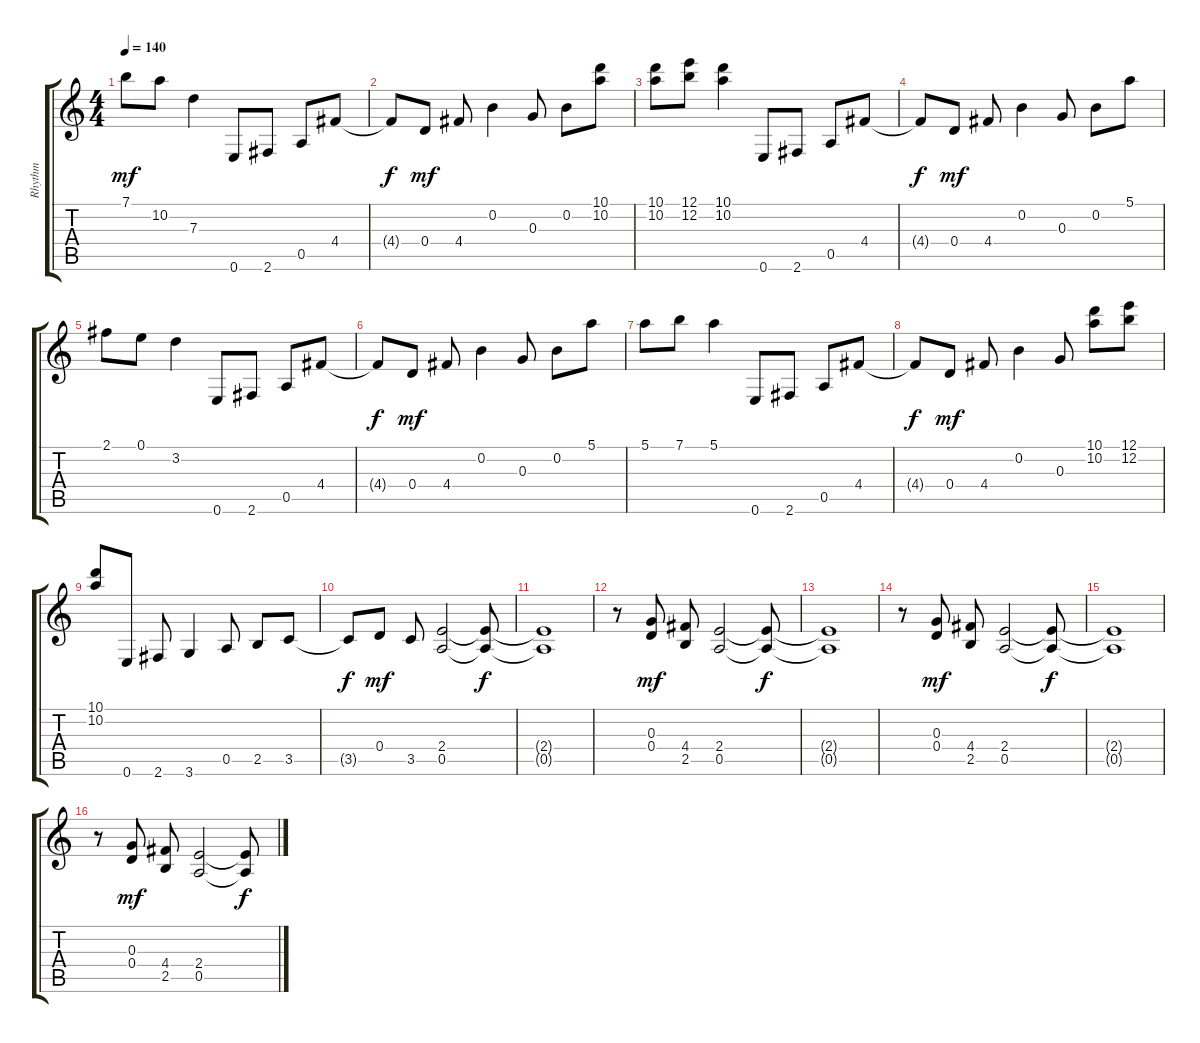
\track ("Rhythm" "Rhythm") {instrument overdrivenguitar}
\staff {score tabs}
\tuning (E4 B3 G3 D3 A2 E2) {hide}
\ts (4 4)
\tempo 140
\clef g2
\ks c
7.1.8{dy mf} 10.2.8 7.3.4 0.6.8 2.6.8 0.5.8 4.4.8 |
4.4{t}.8{dy f} 0.4.8{dy mf} 4.4.8 0.2.4 0.3.8 0.2.8 (10.1 10.2).8 |
(10.1 10.2).8 (12.1 12.2).8 (10.1 10.2).4 0.6.8 2.6.8 0.5.8 4.4.8 |
4.4{t}.8{dy f} 0.4.8{dy mf} 4.4.8 0.2.4 0.3.8 0.2.8 5.1.8 |
2.1.8 0.1.8 3.2.4 0.6.8 2.6.8 0.5.8 4.4.8 |
4.4{t}.8{dy f} 0.4.8{dy mf} 4.4.8 0.2.4 0.3.8 0.2.8 5.1.8 |
5.1.8 7.1.8 5.1.4 0.6.8 2.6.8 0.5.8 4.4.8 |
4.4{t}.8{dy f} 0.4.8{dy mf} 4.4.8 0.2.4 0.3.8 (10.1 10.2).8 (12.1 12.2).8 |
(10.1 10.2).8 0.6.8 2.6.8 3.6.4 0.5.8 2.5.8 3.5.8 |
3.5{t}.8{dy f} 0.4.8{dy mf} 3.5.8 (2.4 0.5).2 (2.4{t} 0.5{t}).8{dy f} |
(2.4{t} 0.5{t}).1 |
r.8 (0.3 0.4).8{dy mf} (4.4 2.5).8 (2.4 0.5).2 (2.4{t} 0.5{t}).8{dy f} |
(2.4{t} 0.5{t}).1 |
r.8 (0.3 0.4).8{dy mf} (4.4 2.5).8 (2.4 0.5).2 (2.4{t} 0.5{t}).8{dy f} |
(2.4{t} 0.5{t}).1 |
r.8 (0.3 0.4).8{dy mf} (4.4 2.5).8 (2.4 0.5).2 (2.4{t} 0.5{t}).8{dy f}
